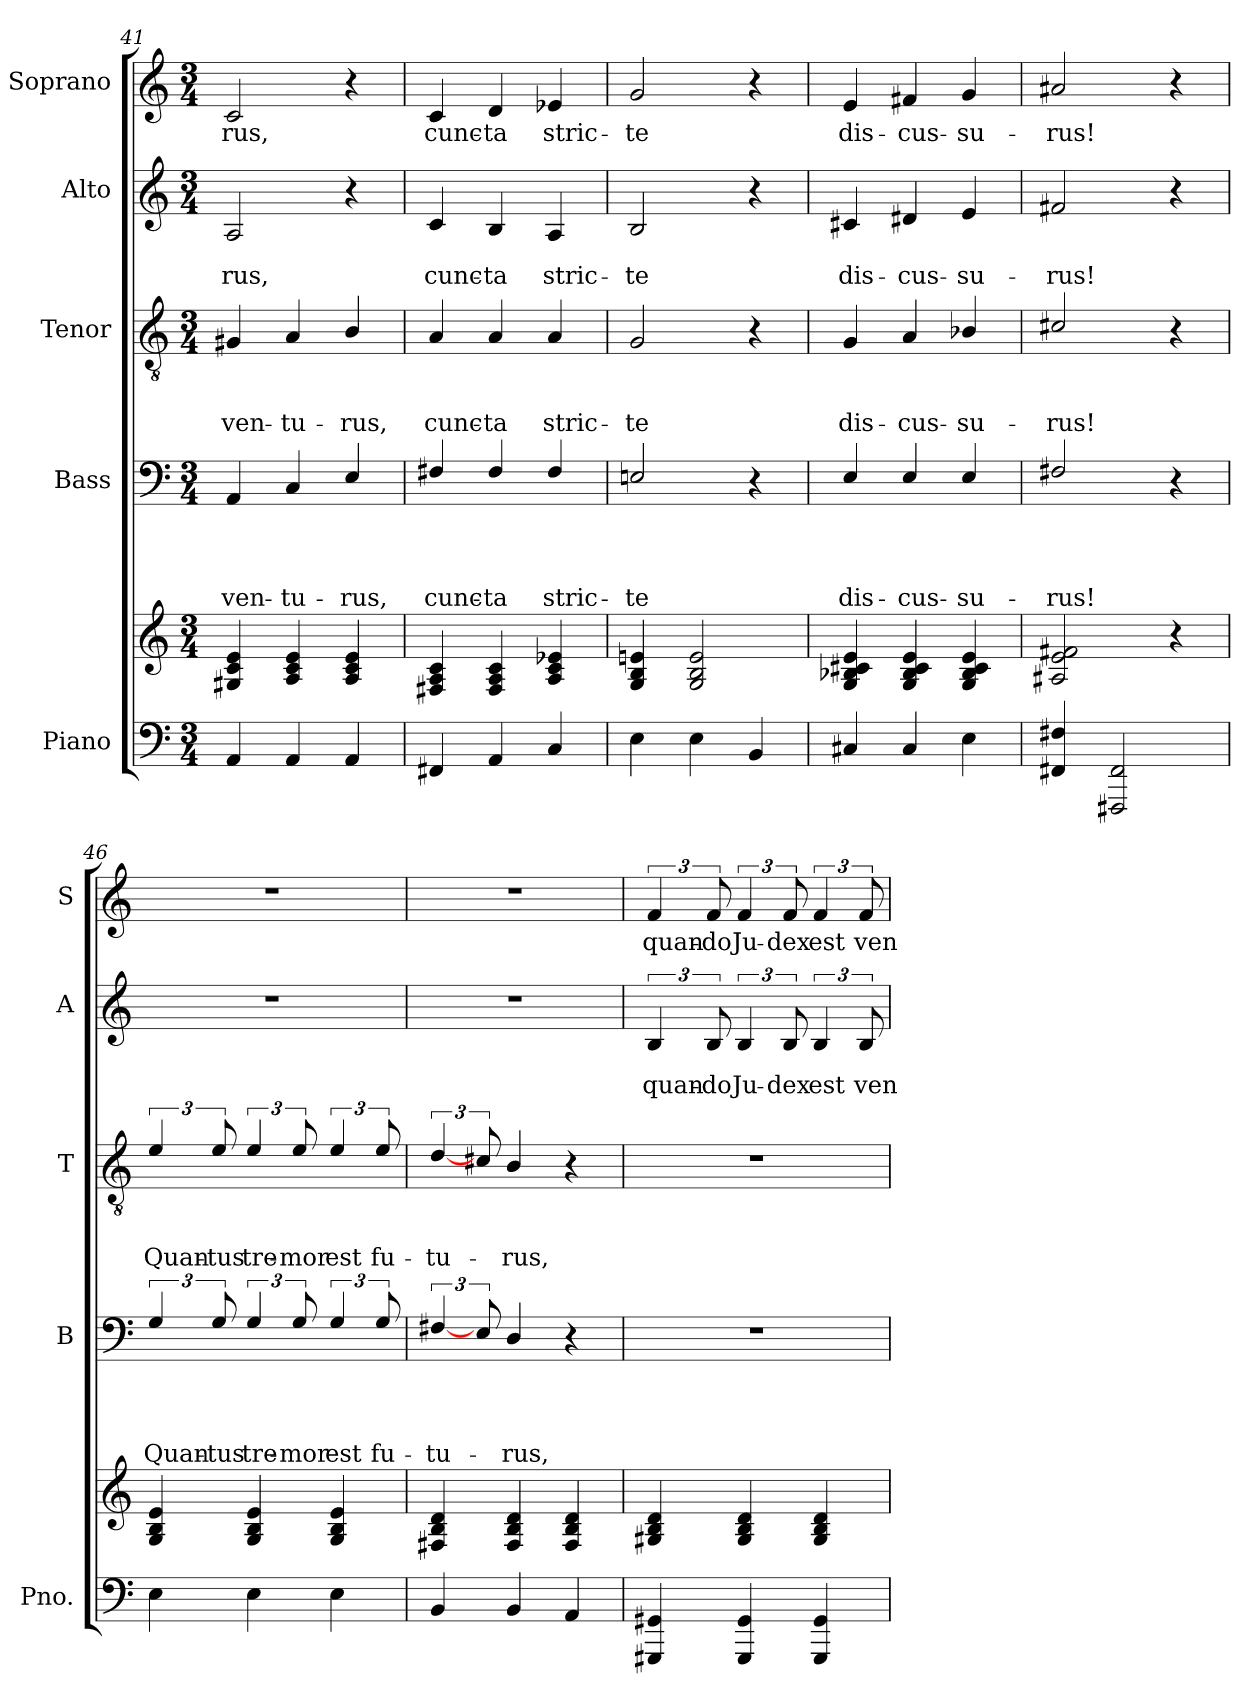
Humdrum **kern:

**kern	**kern	**kern	**text	**text	**text	**text	**kern	**text	**text	**text	**kern	**text	**text	**kern	**text
*part5	*part5	*part4	*part4	*part4	*part4	*part4	*part3	*part3	*part3	*part3	*part2	*part2	*part2	*part1	*part1
*staff6	*staff5	*staff4	*staff4	*staff4	*staff4	*staff4	*staff3	*staff3	*staff3	*staff3	*staff2	*staff2	*staff2	*staff1	*staff1
*I"Piano	*	*I"Bass	*	*	*	*	*I"Tenor	*	*	*	*I"Alto	*	*	*I"Soprano	*
*I'Pno.	*	*I'B	*	*	*	*	*I'T	*	*	*	*I'A	*	*	*I'S	*
*clefF4	*clefG2	*clefF4	*	*	*	*	*clefGv2	*	*	*	*clefG2	*	*	*clefG2	*
*k[]	*k[]	*k[]	*	*	*	*	*k[]	*	*	*	*k[]	*	*	*k[]	*
*a:	*a:	*a:	*	*	*	*	*a:	*	*	*	*a:	*	*	*a:	*
*M3/4	*M3/4	*M3/4	*	*	*	*	*M3/4	*	*	*	*M3/4	*	*	*M3/4	*
=41	=41	=41	=41	=41	=41	=41	=41	=41	=41	=41	=41	=41	=41	=41	=41
!	!	!	!	!	!	!LO:LY:b	!	!	!	!LO:LY:b	!	!	!LO:LY:b	!	!LO:LY:b
4AA/	4G#X/ 4c/ 4e/	4AA/	.	.	.	ven-	4G#X/	.	.	ven-	2A/	.	-rus,	2c/	-rus,
!	!	!	!	!	!	!LO:LY:b	!	!	!	!LO:LY:b	!	!	!	!	!
4AA/	4A/ 4c/ 4e/	4C/	.	.	.	-tu-	4A/	.	.	-tu-	.	.	.	.	.
!	!	!	!	!	!	!LO:LY:b	!	!	!	!LO:LY:b	!	!	!	!	!
4AA/	4A/ 4c/ 4e/	4E/	.	.	.	-rus,	4B/	.	.	-rus,	4r	.	.	4r	.
=42	=42	=42	=42	=42	=42	=42	=42	=42	=42	=42	=42	=42	=42	=42	=42
!	!	!	!	!	!	!LO:LY:b	!	!	!	!LO:LY:b	!	!	!LO:LY:b	!	!LO:LY:b
4FF#X/	4F#X/ 4A/ 4c/	4F#X/	.	.	.	cunc-	4A/	.	.	cunc-	4c/	.	cunc-	4c/	cunc-
!	!	!	!	!	!	!LO:LY:b	!	!	!	!LO:LY:b	!	!	!LO:LY:b	!	!LO:LY:b
4AA/	4F#/ 4A/ 4c/	4F#/	.	.	.	-ta	4A/	.	.	-ta	4B/	.	-ta	4d/	-ta
!	!	!	!	!	!	!LO:LY:b	!	!	!	!LO:LY:b	!	!	!LO:LY:b	!	!LO:LY:b
4C/	4A/ 4c/ 4e-X/	4F#/	.	.	.	stric-	4A/	.	.	stric-	4A/	.	stric-	4e-X/	stric-
=43	=43	=43	=43	=43	=43	=43	=43	=43	=43	=43	=43	=43	=43	=43	=43
!	!	!	!	!	!	!LO:LY:b	!	!	!	!LO:LY:b	!	!	!LO:LY:b	!	!LO:LY:b
4E\	4G/ 4B/ 4eni/	2Eni/	.	.	.	-te	2G/	.	.	-te	2B/	.	-te	2g/	-te
4E\	2G/ 2B/ 2e/	.	.	.	.	.	.	.	.	.	.	.	.	.	.
4BB/	.	4r	.	.	.	.	4r	.	.	.	4r	.	.	4r	.
=44	=44	=44	=44	=44	=44	=44	=44	=44	=44	=44	=44	=44	=44	=44	=44
!	!	!	!	!	!	!LO:LY:b	!	!	!	!LO:LY:b	!	!	!LO:LY:b	!	!LO:LY:b
4C#X/	4G/ 4B-X/ 4c#X/ 4e/	4E/	.	.	.	dis-	4G/	.	.	dis-	4c#X/	.	dis-	4e/	dis-
!	!	!	!	!	!	!LO:LY:b	!	!	!	!LO:LY:b	!	!	!LO:LY:b	!	!LO:LY:b
4C#/	4G/ 4B-/ 4c#/ 4e/	4E/	.	.	.	-cus-	4A/	.	.	-cus-	4d#X/	.	-cus-	4f#X/	-cus-
!	!	!	!	!	!	!LO:LY:b	!	!	!	!LO:LY:b	!	!	!LO:LY:b	!	!LO:LY:b
4E\	4G/ 4B-/ 4c#/ 4e/	4E/	.	.	.	-su-	4B-X/	.	.	-su-	4e/	.	-su-	4g/	-su-
!!LO:PB:g=z
=45	=45	=45	=45	=45	=45	=45	=45	=45	=45	=45	=45	=45	=45	=45	=45
!	!	!	!	!	!	!LO:LY:b	!	!	!	!LO:LY:b	!	!	!LO:LY:b	!	!LO:LY:b
4FF#X/ 4F#X/	2A#X/ 2e/ 2f#X/	2F#X/	.	.	.	-rus!	2c#X/	.	.	-rus!	2f#X/	.	-rus!	2a#X/	-rus!
2FFF#X/ 2FF#/	.	.	.	.	.	.	.	.	.	.	.	.	.	.	.
.	4r	4r	.	.	.	.	4r	.	.	.	4r	.	.	4r	.
=46	=46	=46	=46	=46	=46	=46	=46	=46	=46	=46	=46	=46	=46	=46	=46
!	!	!	!	!	!	!LO:LY:b	!	!	!	!LO:LY:b	!	!	!	!	!
4E\	4G/ 4B/ 4e/	6G/	.	.	.	Quan-	6e/	.	.	Quan-	2.r	.	.	2.r	.
!	!	!	!	!	!	!LO:LY:b	!	!	!	!LO:LY:b	!	!	!	!	!
.	.	12G/	.	.	.	-tus	12e/	.	.	-tus	.	.	.	.	.
!	!	!	!	!	!	!LO:LY:b	!	!	!	!LO:LY:b	!	!	!	!	!
4E\	4G/ 4B/ 4e/	6G/	.	.	.	tre-	6e/	.	.	tre-	.	.	.	.	.
!	!	!	!	!	!	!LO:LY:b	!	!	!	!LO:LY:b	!	!	!	!	!
.	.	12G/	.	.	.	-mor	12e/	.	.	-mor	.	.	.	.	.
!	!	!	!	!	!	!LO:LY:b	!	!	!	!LO:LY:b	!	!	!	!	!
4E\	4G/ 4B/ 4e/	6G/	.	.	.	est	6e/	.	.	est	.	.	.	.	.
!	!	!	!	!	!	!LO:LY:b	!	!	!	!LO:LY:b	!	!	!	!	!
.	.	12G/	.	.	.	fu-	12e/	.	.	fu-	.	.	.	.	.
=47	=47	=47	=47	=47	=47	=47	=47	=47	=47	=47	=47	=47	=47	=47	=47
!	!	!	!	!	!	!LO:LY:b	!	!	!	!LO:LY:b	!	!	!	!	!
4BB/	4F#X/ 4B/ 4d/	[6F#X/	.	.	.	-tu-	[6d/	.	.	-tu-	2.r	.	.	2.r	.
.	.	12E/	.	.	.	.	12c#X/	.	.	.	.	.	.	.	.
!	!	!	!	!	!	!LO:LY:b	!	!	!	!LO:LY:b	!	!	!	!	!
4BB/	4F#/ 4B/ 4d/	4D/	.	.	.	-rus,	4B/	.	.	-rus,	.	.	.	.	.
4AA/	4F#/ 4B/ 4d/	4r	.	.	.	.	4r	.	.	.	.	.	.	.	.
=48	=48	=48	=48	=48	=48	=48	=48	=48	=48	=48	=48	=48	=48	=48	=48
!	!	!	!	!	!	!	!	!	!	!	!	!	!LO:LY:b	!	!LO:LY:b
4GGG#X/ 4GG#X/	4G#X/ 4B/ 4d/	2.r	.	.	.	.	2.r	.	.	.	6B/	.	quan-	6f/	quan-
!	!	!	!	!	!	!	!	!	!	!	!	!	!LO:LY:b	!	!LO:LY:b
.	.	.	.	.	.	.	.	.	.	.	12B/	.	-do	12f/	-do
!	!	!	!	!	!	!	!	!	!	!	!	!	!LO:LY:b	!	!LO:LY:b
4GGG#/ 4GG#/	4G#/ 4B/ 4d/	.	.	.	.	.	.	.	.	.	6B/	.	Ju-	6f/	Ju-
!	!	!	!	!	!	!	!	!	!	!	!	!	!LO:LY:b	!	!LO:LY:b
.	.	.	.	.	.	.	.	.	.	.	12B/	.	-dex	12f/	-dex
!	!	!	!	!	!	!	!	!	!	!	!	!	!LO:LY:b	!	!LO:LY:b
4GGG#/ 4GG#/	4G#/ 4B/ 4d/	.	.	.	.	.	.	.	.	.	6B/	.	est	6f/	est
!	!	!	!	!	!	!	!	!	!	!	!	!	!LO:LY:b	!	!LO:LY:b
.	.	.	.	.	.	.	.	.	.	.	12B/	.	ven-	12f/	ven-
=	=	=	=	=	=	=	=	=	=	=	=	=	=	=	=
*-	*-	*-	*-	*-	*-	*-	*-	*-	*-	*-	*-	*-	*-	*-	*-
